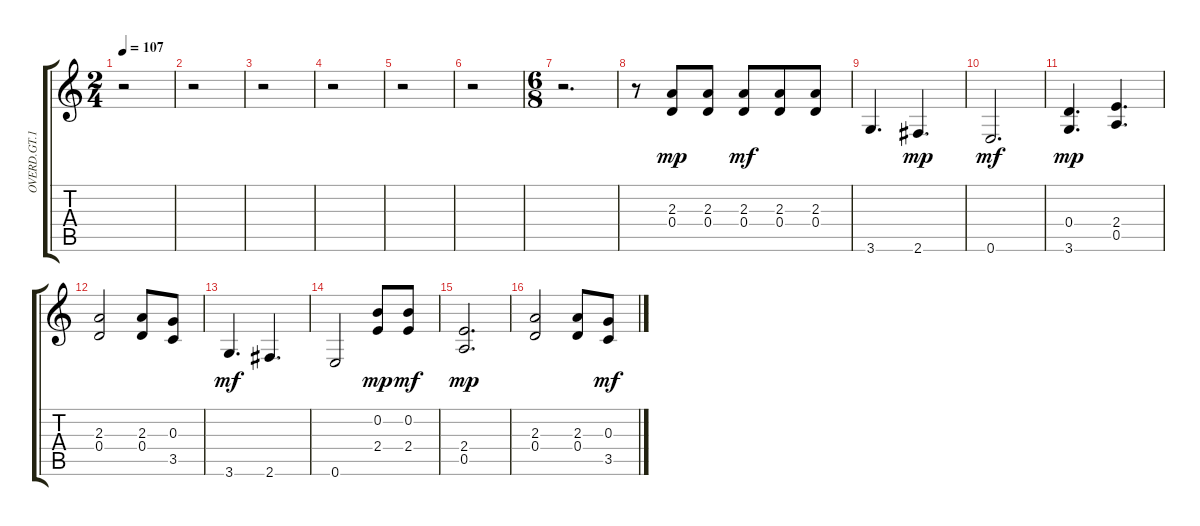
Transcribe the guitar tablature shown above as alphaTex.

\track ("OVERD.GT.1" "OVERD.GT.1") {instrument overdrivenguitar}
\staff {score tabs}
\tuning (E4 B3 G3 D3 A2 E2) {hide}
\ts (2 4)
\tempo 107
\clef g2
\ks c
r.2{dy mp instrument overdrivenguitar} |
r.2 |
r.2 |
r.2 |
r.2 |
r.2 |
\ts (6 8)
r.2{d} |
r.8 (2.3 0.4).8 (2.3 0.4).8 (2.3 0.4).8{dy mf} (2.3 0.4).8 (2.3 0.4).8 |
3.6.4{d} 2.6.4{d dy mp} |
0.6.2{d dy mf} |
(0.4 3.6).4{d dy mp} (2.4 0.5).4{d} |
(2.3 0.4).2 (2.3 0.4).8 (0.3 3.5).8 |
3.6.4{d dy mf} 2.6.4{d} |
0.6.2 (0.2 2.4).8{dy mp} (0.2 2.4).8{dy mf} |
(2.4 0.5).2{d dy mp} |
(2.3 0.4).2 (2.3 0.4).8 (0.3 3.5).8{dy mf}
